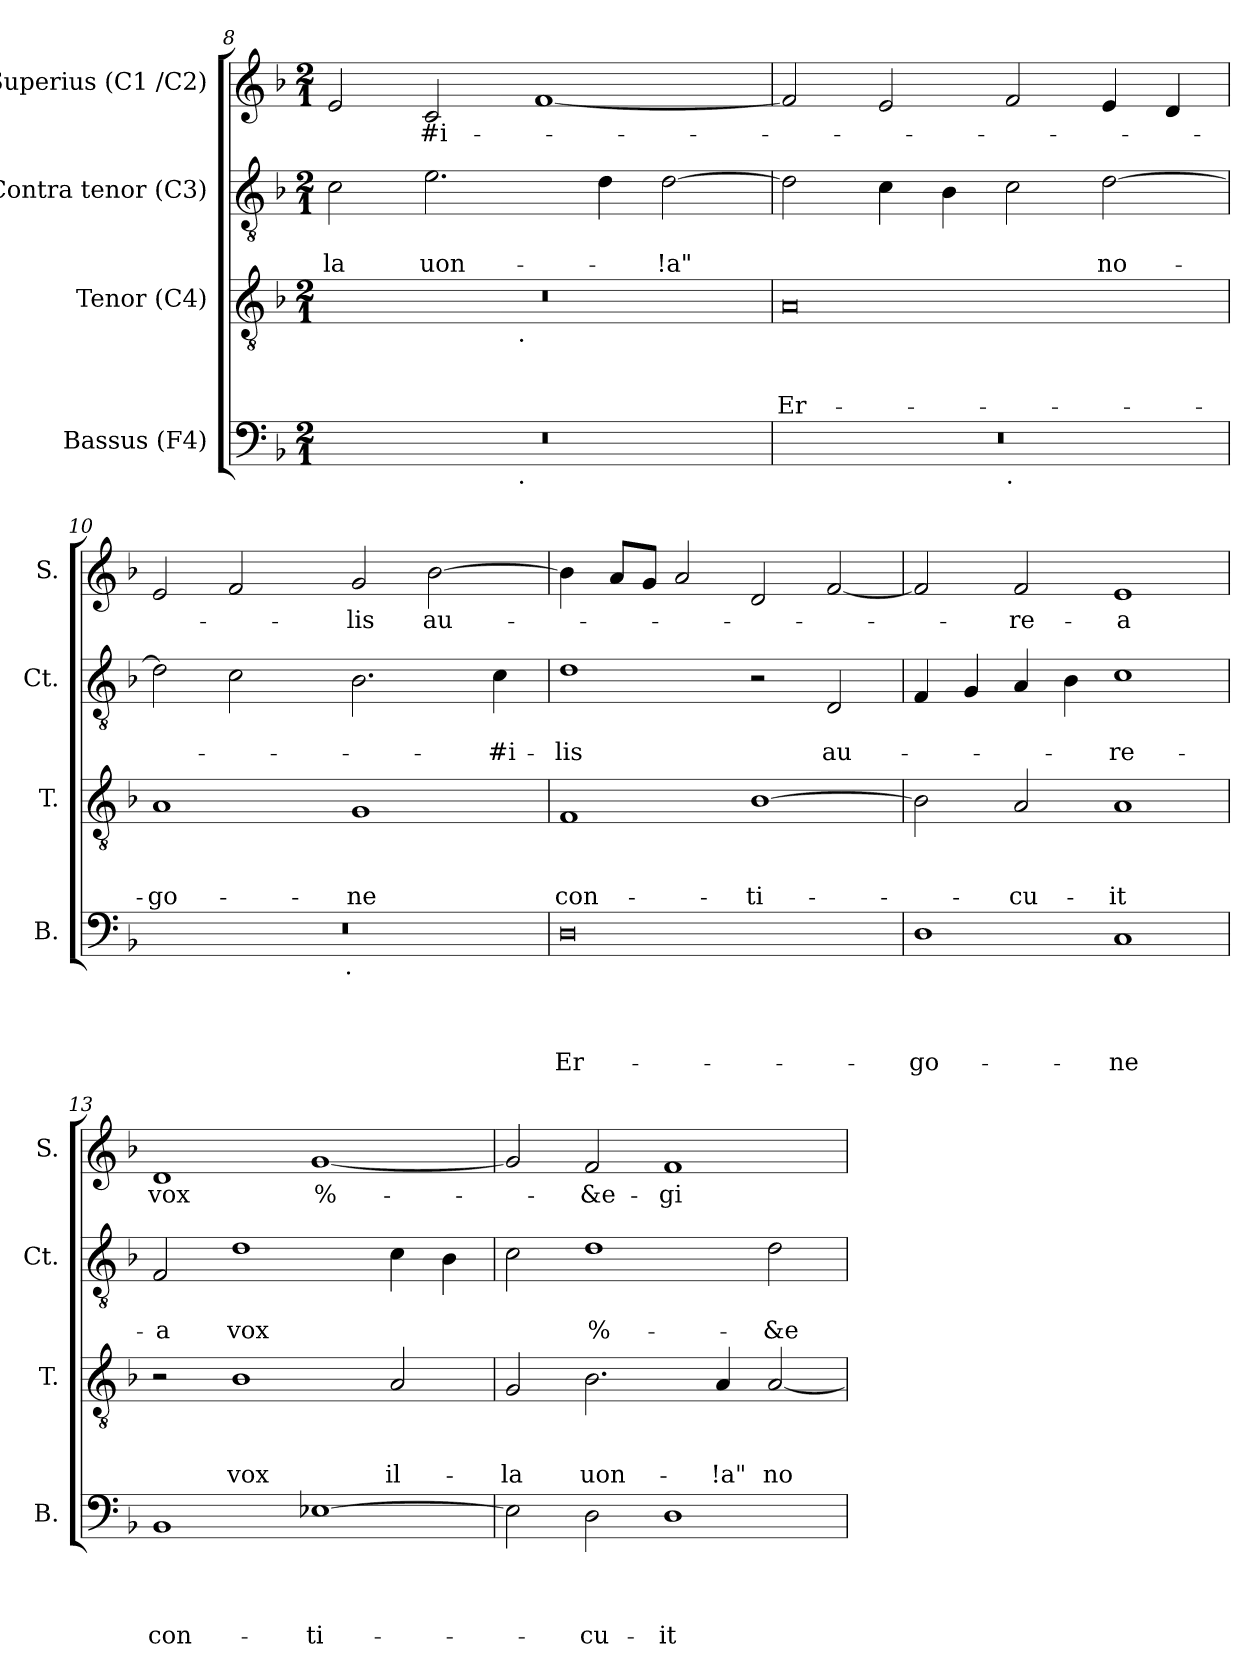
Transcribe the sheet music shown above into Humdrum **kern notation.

**kern	**text	**text	**text	**text	**kern	**text	**text	**text	**kern	**text	**text	**kern	**text
*part4	*part4	*part4	*part4	*part4	*part3	*part3	*part3	*part3	*part2	*part2	*part2	*part1	*part1
*staff4	*staff4	*staff4	*staff4	*staff4	*staff3	*staff3	*staff3	*staff3	*staff2	*staff2	*staff2	*staff1	*staff1
*I"Bassus (F4)	*	*	*	*	*I"Tenor (C4)	*	*	*	*I"Contra tenor (C3)	*	*	*I"Superius (C1 /C2)	*
*I'B.	*	*	*	*	*I'T.	*	*	*	*I'Ct.	*	*	*I'S.	*
*clefF4	*	*	*	*	*clefGv2	*	*	*	*clefGv2	*	*	*clefG2	*
*k[b-]	*	*	*	*	*k[b-]	*	*	*	*k[b-]	*	*	*k[b-]	*
*F:	*	*	*	*	*F:	*	*	*	*F:	*	*	*F:	*
*M2/1	*	*	*	*	*M2/1	*	*	*	*M2/1	*	*	*M2/1	*
=8	=8	=8	=8	=8	=8	=8	=8	=8	=8	=8	=8	=8	=8
!	!	!	!	!	!	!	!	!	!	!	!LO:LY:b	!	!
*^	*	*	*	*	*^	*	*	*	*	*	*	*	*
0r	2ryy	.	.	.	.	0r	2ryy	.	.	.	2c\	.	-la	2e/	.
!	!	!	!	!	!	!	!	!	!	!	!	!	!LO:LY:b	!	!LO:LY:b
.	4...ryy	.	.	.	.	.	4...ryy	.	.	.	2.e\	.	uon-	2c/	-#i-
!	!	!	!	!	!	!	!LO:TX:b:t=.	!	!	!	!	!	!	!	!
!	!LO:TX:b:t=.	!	!	!	!	!	!	!	!	!	!	!	!	!	!
.	1ryy	.	.	.	.	.	1ryy	.	.	.	.	.	.	.	.
.	.	.	.	.	.	.	.	.	.	.	.	.	.	[>1f	.
.	.	.	.	.	.	.	.	.	.	.	4d\	.	.	.	.
!	!	!	!	!	!	!	!	!	!	!	!	!	!LO:LY:b	!	!
.	.	.	.	.	.	.	.	.	.	.	[>2d\	.	-!a"	.	.
.	32ryy	.	.	.	.	.	32ryy	.	.	.	.	.	.	.	.
!!LO:PB:g=z
=9	=9	=9	=9	=9	=9	=9	=9	=9	=9	=9	=9	=9	=9	=9	=9
!	!	!	!	!	!	!	!	!	!	!LO:LY:b:rj	!	!	!	!	!
*	*	*	*	*	*	*v	*v	*	*	*	*	*	*	*	*
0r	1ryy	.	.	.	.	0A	.	.	Er-	2d\]	.	.	2f/]	.
.	.	.	.	.	.	.	.	.	.	4c\	.	.	2e/	.
.	.	.	.	.	.	.	.	.	.	4B-\	.	.	.	.
!	!LO:TX:b:t=.	!	!	!	!	!	!	!	!	!	!	!	!	!
.	1ryy	.	.	.	.	.	.	.	.	2c\	.	.	2f/	.
!	!	!	!	!	!	!	!	!	!	!	!	!LO:LY:b	!	!
.	.	.	.	.	.	.	.	.	.	[>2d\	.	no-	4e/	.
.	.	.	.	.	.	.	.	.	.	.	.	.	4d/	.
=10	=10	=10	=10	=10	=10	=10	=10	=10	=10	=10	=10	=10	=10	=10
!	!	!	!	!	!	!	!	!	!LO:LY:b	!	!	!	!	!
0r	3%2ryy	.	.	.	.	1A	.	.	-go-	2d\]	.	.	2e/	.
.	.	.	.	.	.	.	.	.	.	2c\	.	.	2f/	.
.	6ryy	.	.	.	.	.	.	.	.	.	.	.	.	.
.	12...ryy	.	.	.	.	.	.	.	.	.	.	.	.	.
!	!LO:TX:b:t=.	!	!	!	!	!	!	!	!	!	!	!	!	!
.	3%2ryy	.	.	.	.	.	.	.	.	.	.	.	.	.
!	!	!	!	!	!	!	!	!	!LO:LY:b	!	!	!	!	!LO:LY:b
.	.	.	.	.	.	1G	.	.	-ne	2.B-\	.	.	2g/	-lis
!	!	!	!	!	!	!	!	!	!	!	!	!	!	!LO:LY:b
.	.	.	.	.	.	.	.	.	.	.	.	.	[>2b-\	au-
.	3ryy	.	.	.	.	.	.	.	.	.	.	.	.	.
!	!	!	!	!	!	!	!	!	!	!	!	!LO:LY:b	!	!
.	.	.	.	.	.	.	.	.	.	4c\	.	-#i-	.	.
.	96ryy	.	.	.	.	.	.	.	.	.	.	.	.	.
=11	=11	=11	=11	=11	=11	=11	=11	=11	=11	=11	=11	=11	=11	=11
!	!	!	!	!	!LO:LY:b:rj	!	!	!	!LO:LY:b	!	!	!LO:LY:b	!	!
*v	*v	*	*	*	*	*	*	*	*	*	*	*	*	*
0D	.	.	.	Er-	1F	.	.	con-	1d	.	-lis	4b-\]	.
.	.	.	.	.	.	.	.	.	.	.	.	8a/L	.
.	.	.	.	.	.	.	.	.	.	.	.	8g/J	.
.	.	.	.	.	.	.	.	.	.	.	.	2a/	.
!	!	!	!	!	!	!	!	!LO:LY:b	!	!	!	!	!
.	.	.	.	.	[<1B-	.	.	-ti-	2r	.	.	2d/	.
!	!	!	!	!	!	!	!	!	!	!	!LO:LY:b	!	!
.	.	.	.	.	.	.	.	.	2D/	.	au-	[<2f/	.
!!LO:LB:g=z
=12	=12	=12	=12	=12	=12	=12	=12	=12	=12	=12	=12	=12	=12
!	!	!	!	!LO:LY:b	!	!	!	!	!	!	!	!	!
1D	.	.	.	-go-	2B-\]	.	.	.	4F/	.	.	2f/]	.
.	.	.	.	.	.	.	.	.	4G/	.	.	.	.
!	!	!	!	!	!	!	!	!LO:LY:b	!	!	!	!	!LO:LY:b
.	.	.	.	.	2A/	.	.	-cu-	4A/	.	.	2f/	-re-
.	.	.	.	.	.	.	.	.	4B-\	.	.	.	.
!	!	!	!	!LO:LY:b	!	!	!	!LO:LY:b	!	!	!LO:LY:b	!	!LO:LY:b:rj
1C	.	.	.	-ne	1A	.	.	-it	1c	.	-re-	1e	-a
=13	=13	=13	=13	=13	=13	=13	=13	=13	=13	=13	=13	=13	=13
!	!	!	!	!LO:LY:b	!	!	!	!	!	!	!LO:LY:b	!	!LO:LY:b
1BB-	.	.	.	con-	2r	.	.	.	2F/	.	-a	1d	vox
!	!	!	!	!	!	!	!	!LO:LY:b	!	!	!LO:LY:b	!	!
.	.	.	.	.	1B-	.	.	vox	1d	.	vox	.	.
!	!	!	!	!LO:LY:b	!	!	!	!	!	!	!	!	!LO:LY:b
[>1E-X	.	.	.	-ti-	.	.	.	.	.	.	.	[<1g	%-
!	!	!	!	!	!	!	!	!LO:LY:b	!	!	!	!	!
.	.	.	.	.	2A/	.	.	il-	4c\	.	.	.	.
.	.	.	.	.	.	.	.	.	4B-\	.	.	.	.
=14	=14	=14	=14	=14	=14	=14	=14	=14	=14	=14	=14	=14	=14
!	!	!	!	!	!	!	!	!LO:LY:b	!	!	!	!	!
2E-\]	.	.	.	.	2G/	.	.	-la	2c\	.	.	2g/]	.
!	!	!	!	!LO:LY:b	!	!	!	!LO:LY:b	!	!	!LO:LY:b	!	!LO:LY:b
2D\	.	.	.	-cu-	2.B-\	.	.	uon-	1d	.	%-	2f/	-&e-
!	!	!	!	!LO:LY:b	!	!	!	!	!	!	!	!	!LO:LY:b
1D	.	.	.	-it	.	.	.	.	.	.	.	1f	-gi
!	!	!	!	!	!	!	!	!LO:LY:b	!	!	!	!	!
.	.	.	.	.	4A/	.	.	-!a"	.	.	.	.	.
!	!	!	!	!	!	!	!	!LO:LY:b	!	!	!LO:LY:b	!	!
.	.	.	.	.	[<2A/	.	.	no-	2d\	.	-&e-	.	.
=	=	=	=	=	=	=	=	=	=	=	=	=	=
*-	*-	*-	*-	*-	*-	*-	*-	*-	*-	*-	*-	*-	*-
